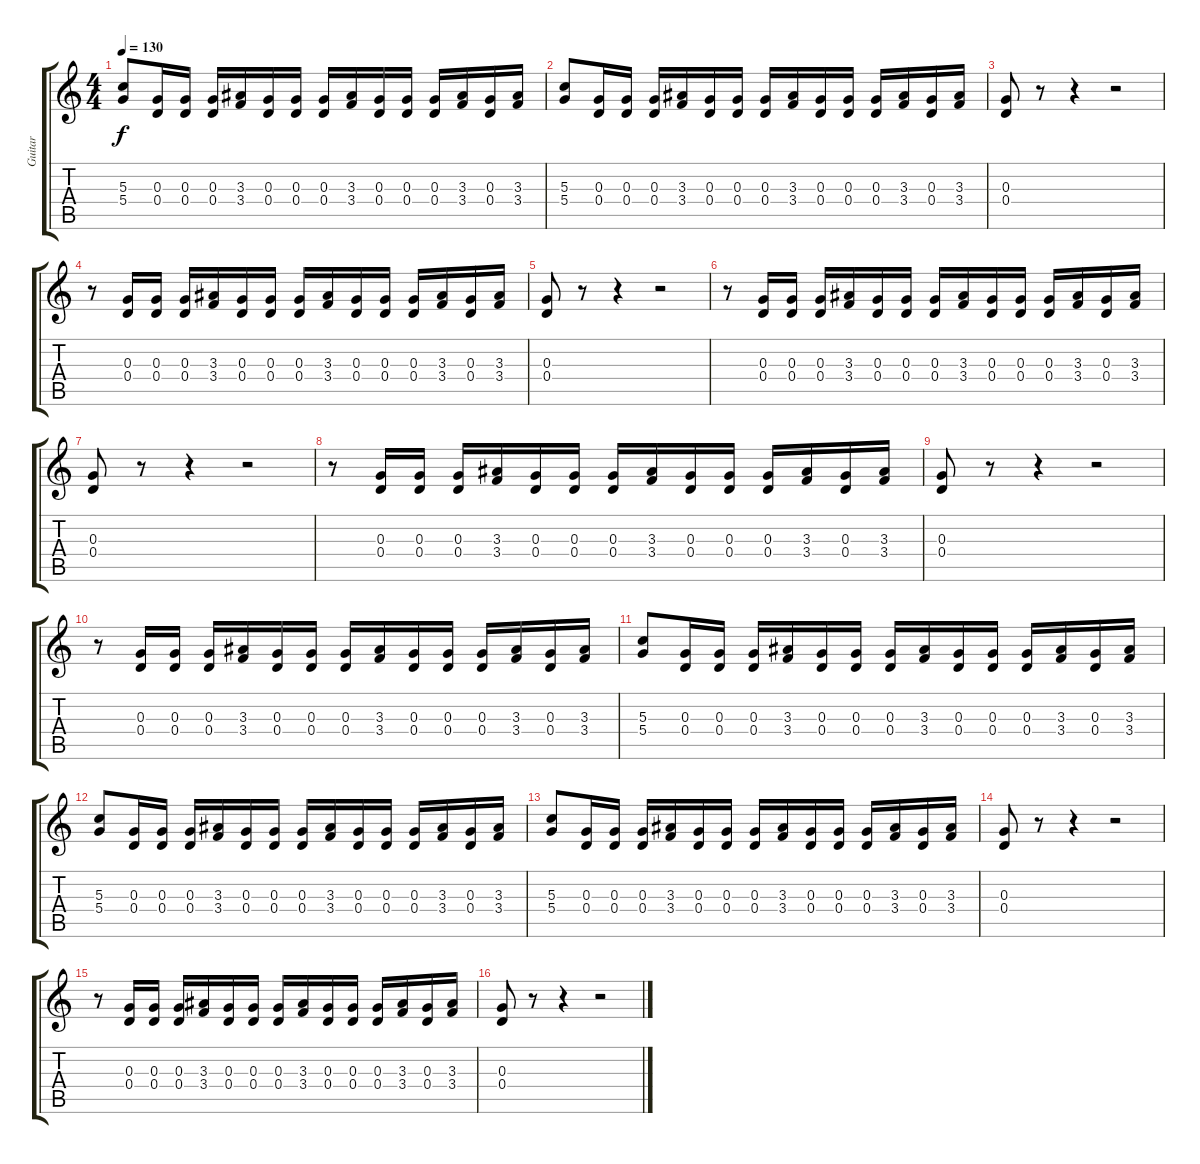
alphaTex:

\track ("Guitar" "Guitar") {instrument overdrivenguitar}
\staff {score tabs}
\tuning (E4 B3 G3 D3 A2 E2) {hide}
\ts (4 4)
\tempo 130
\clef g2
\ks c
(5.3 5.4).8{dy f} (0.3 0.4).16 (0.3 0.4).16 (0.3 0.4).16 (3.3 3.4).16 (0.3 0.4).16 (0.3 0.4).16 (0.3 0.4).16 (3.3 3.4).16 (0.3 0.4).16 (0.3 0.4).16 (0.3 0.4).16 (3.3 3.4).16 (0.3 0.4).16 (3.3 3.4).16 |
(5.3 5.4).8 (0.3 0.4).16 (0.3 0.4).16 (0.3 0.4).16 (3.3 3.4).16 (0.3 0.4).16 (0.3 0.4).16 (0.3 0.4).16 (3.3 3.4).16 (0.3 0.4).16 (0.3 0.4).16 (0.3 0.4).16 (3.3 3.4).16 (0.3 0.4).16 (3.3 3.4).16 |
(0.3 0.4).8 r.8 r.4 r.2 |
r.8 (0.3 0.4).16 (0.3 0.4).16 (0.3 0.4).16 (3.3 3.4).16 (0.3 0.4).16 (0.3 0.4).16 (0.3 0.4).16 (3.3 3.4).16 (0.3 0.4).16 (0.3 0.4).16 (0.3 0.4).16 (3.3 3.4).16 (0.3 0.4).16 (3.3 3.4).16 |
(0.3 0.4).8 r.8 r.4 r.2 |
r.8 (0.3 0.4).16 (0.3 0.4).16 (0.3 0.4).16 (3.3 3.4).16 (0.3 0.4).16 (0.3 0.4).16 (0.3 0.4).16 (3.3 3.4).16 (0.3 0.4).16 (0.3 0.4).16 (0.3 0.4).16 (3.3 3.4).16 (0.3 0.4).16 (3.3 3.4).16 |
(0.3 0.4).8 r.8 r.4 r.2 |
r.8 (0.3 0.4).16 (0.3 0.4).16 (0.3 0.4).16 (3.3 3.4).16 (0.3 0.4).16 (0.3 0.4).16 (0.3 0.4).16 (3.3 3.4).16 (0.3 0.4).16 (0.3 0.4).16 (0.3 0.4).16 (3.3 3.4).16 (0.3 0.4).16 (3.3 3.4).16 |
(0.3 0.4).8 r.8 r.4 r.2 |
r.8 (0.3 0.4).16 (0.3 0.4).16 (0.3 0.4).16 (3.3 3.4).16 (0.3 0.4).16 (0.3 0.4).16 (0.3 0.4).16 (3.3 3.4).16 (0.3 0.4).16 (0.3 0.4).16 (0.3 0.4).16 (3.3 3.4).16 (0.3 0.4).16 (3.3 3.4).16 |
(5.3 5.4).8 (0.3 0.4).16 (0.3 0.4).16 (0.3 0.4).16 (3.3 3.4).16 (0.3 0.4).16 (0.3 0.4).16 (0.3 0.4).16 (3.3 3.4).16 (0.3 0.4).16 (0.3 0.4).16 (0.3 0.4).16 (3.3 3.4).16 (0.3 0.4).16 (3.3 3.4).16 |
(5.3 5.4).8 (0.3 0.4).16 (0.3 0.4).16 (0.3 0.4).16 (3.3 3.4).16 (0.3 0.4).16 (0.3 0.4).16 (0.3 0.4).16 (3.3 3.4).16 (0.3 0.4).16 (0.3 0.4).16 (0.3 0.4).16 (3.3 3.4).16 (0.3 0.4).16 (3.3 3.4).16 |
(5.3 5.4).8 (0.3 0.4).16 (0.3 0.4).16 (0.3 0.4).16 (3.3 3.4).16 (0.3 0.4).16 (0.3 0.4).16 (0.3 0.4).16 (3.3 3.4).16 (0.3 0.4).16 (0.3 0.4).16 (0.3 0.4).16 (3.3 3.4).16 (0.3 0.4).16 (3.3 3.4).16 |
(0.3 0.4).8 r.8 r.4 r.2 |
r.8 (0.3 0.4).16 (0.3 0.4).16 (0.3 0.4).16 (3.3 3.4).16 (0.3 0.4).16 (0.3 0.4).16 (0.3 0.4).16 (3.3 3.4).16 (0.3 0.4).16 (0.3 0.4).16 (0.3 0.4).16 (3.3 3.4).16 (0.3 0.4).16 (3.3 3.4).16 |
(0.3 0.4).8 r.8 r.4 r.2
